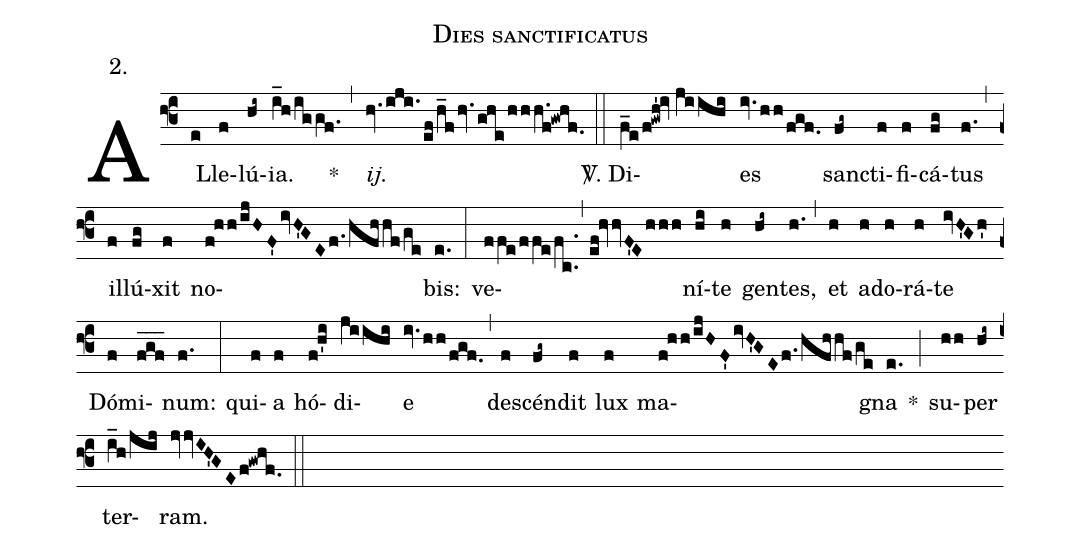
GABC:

name:Dies sanctificatus;
office-part:Alleluia;
mode:2;
annotation:2.;
%%
(f3) A{}L(e)le(f)lú(hi~)ia.(i_h/iggf.) *(,)
  <i>ij.</i>(hv.iji./ef/h_fhv.ghe/hhh.f!gwhf.) (::)
<sp>V/</sp>. Di(f_e/f!gwh'!iv//ji/ihi)es(iv.hh/fgf.) sanc(fg~)ti(f)fi(f)cá(fg)tus(f.) (,)
  il(f)lú(fg)xit(f) no(f!hh/ijHF'ivH'GEf./hfh/hf/ge)bis:(e.) (:)
ve(ffe/ffe/fc..,ef!hvhvF'Ehhh)ní(hi)te(h) gen(hi~)tes,(h.) (,)
  et(h) a(h)do(h)rá(h)te(ivH'Gh') Dó(f)mi(fgf___)num:(f.) (:)
qui(f)a(f) hó(f!h'i)di(ji/ihi)e(iv.hh/fgf.) (,)
  de(f)scén(fg~)dit(f) lux(f) ma(f!hh/ijHF'ivH'GEf./hfh/hf/ge)gna(e.) *(;)
  su(hh)per(hi~) ter(i_h/jij)ram.(jvjvIH'GEf!gwhf.) (::)
